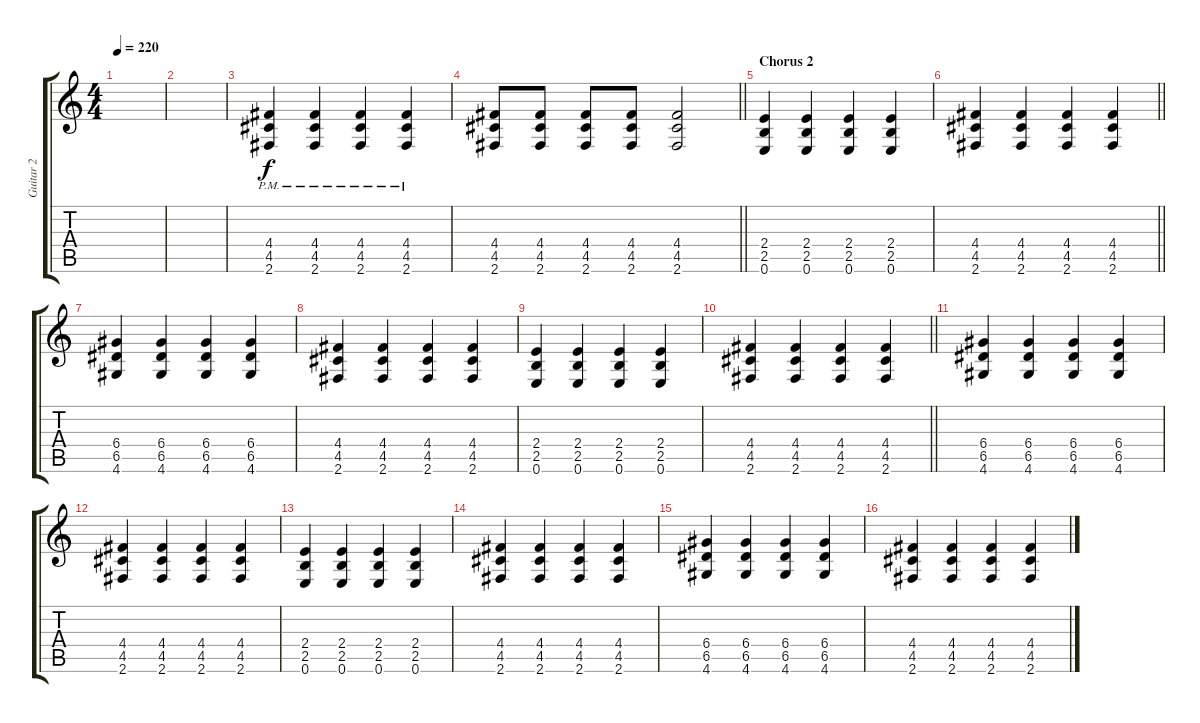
\track ("Guitar 2" "Guitar 2") {instrument distortionguitar}
\staff {score tabs}
\tuning (E4 B3 G3 D3 A2 E2) {hide}
\ts (4 4)
\tempo 220
\clef g2
\ks c
|
|
(4.4{pm} 4.5{pm} 2.6{pm}).4 (4.4{pm} 4.5{pm} 2.6{pm}).4 (4.4{pm} 4.5{pm} 2.6{pm}).4 (4.4{pm} 4.5{pm} 2.6{pm}).4 |
\barLineRight lightlight
(4.4 4.5 2.6).8 (4.4 4.5 2.6).8 (4.4 4.5 2.6).8 (4.4 4.5 2.6).8 (4.4 4.5 2.6).2 |
\section ("" "Chorus 2")
(2.4 2.5 0.6).4 (2.4 2.5 0.6).4 (2.4 2.5 0.6).4 (2.4 2.5 0.6).4 |
\barLineRight lightlight
(4.4 4.5 2.6).4 (4.4 4.5 2.6).4 (4.4 4.5 2.6).4 (4.4 4.5 2.6).4 |
(6.4 6.5 4.6).4 (6.4 6.5 4.6).4 (6.4 6.5 4.6).4 (6.4 6.5 4.6).4 |
(4.4 4.5 2.6).4 (4.4 4.5 2.6).4 (4.4 4.5 2.6).4 (4.4 4.5 2.6).4 |
(2.4 2.5 0.6).4 (2.4 2.5 0.6).4 (2.4 2.5 0.6).4 (2.4 2.5 0.6).4 |
\barLineRight lightlight
(4.4 4.5 2.6).4 (4.4 4.5 2.6).4 (4.4 4.5 2.6).4 (4.4 4.5 2.6).4 |
(6.4 6.5 4.6).4 (6.4 6.5 4.6).4 (6.4 6.5 4.6).4 (6.4 6.5 4.6).4 |
(4.4 4.5 2.6).4 (4.4 4.5 2.6).4 (4.4 4.5 2.6).4 (4.4 4.5 2.6).4 |
(2.4 2.5 0.6).4 (2.4 2.5 0.6).4 (2.4 2.5 0.6).4 (2.4 2.5 0.6).4 |
(4.4 4.5 2.6).4 (4.4 4.5 2.6).4 (4.4 4.5 2.6).4 (4.4 4.5 2.6).4 |
(6.4 6.5 4.6).4 (6.4 6.5 4.6).4 (6.4 6.5 4.6).4 (6.4 6.5 4.6).4 |
(4.4 4.5 2.6).4 (4.4 4.5 2.6).4 (4.4 4.5 2.6).4 (4.4 4.5 2.6).4
